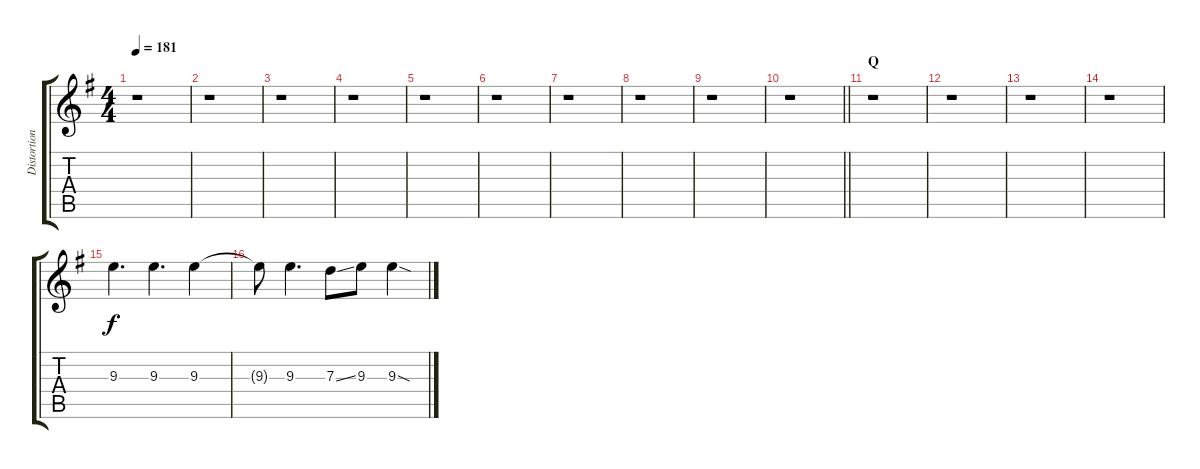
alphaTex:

\track ("Distortion 5" "Distortion") {instrument distortionguitar}
\staff {score tabs}
\tuning (E4 B3 G3 D3 A2 E2) {hide}
\ts (4 4)
\tempo 181
\clef g2
\ks g
r.1{dy f} |
r.1 |
r.1 |
r.1 |
r.1 |
r.1 |
r.1 |
r.1 |
r.1 |
\barLineRight lightlight
r.1 |
\section ("" "Q")
r.1 |
r.1 |
r.1 |
r.1 |
9.3.4{d} 9.3.4{d} 9.3.4 |
9.3{t}.8 9.3.4{d} 7.3{ss}.8 9.3.8 9.3{sod}.4
